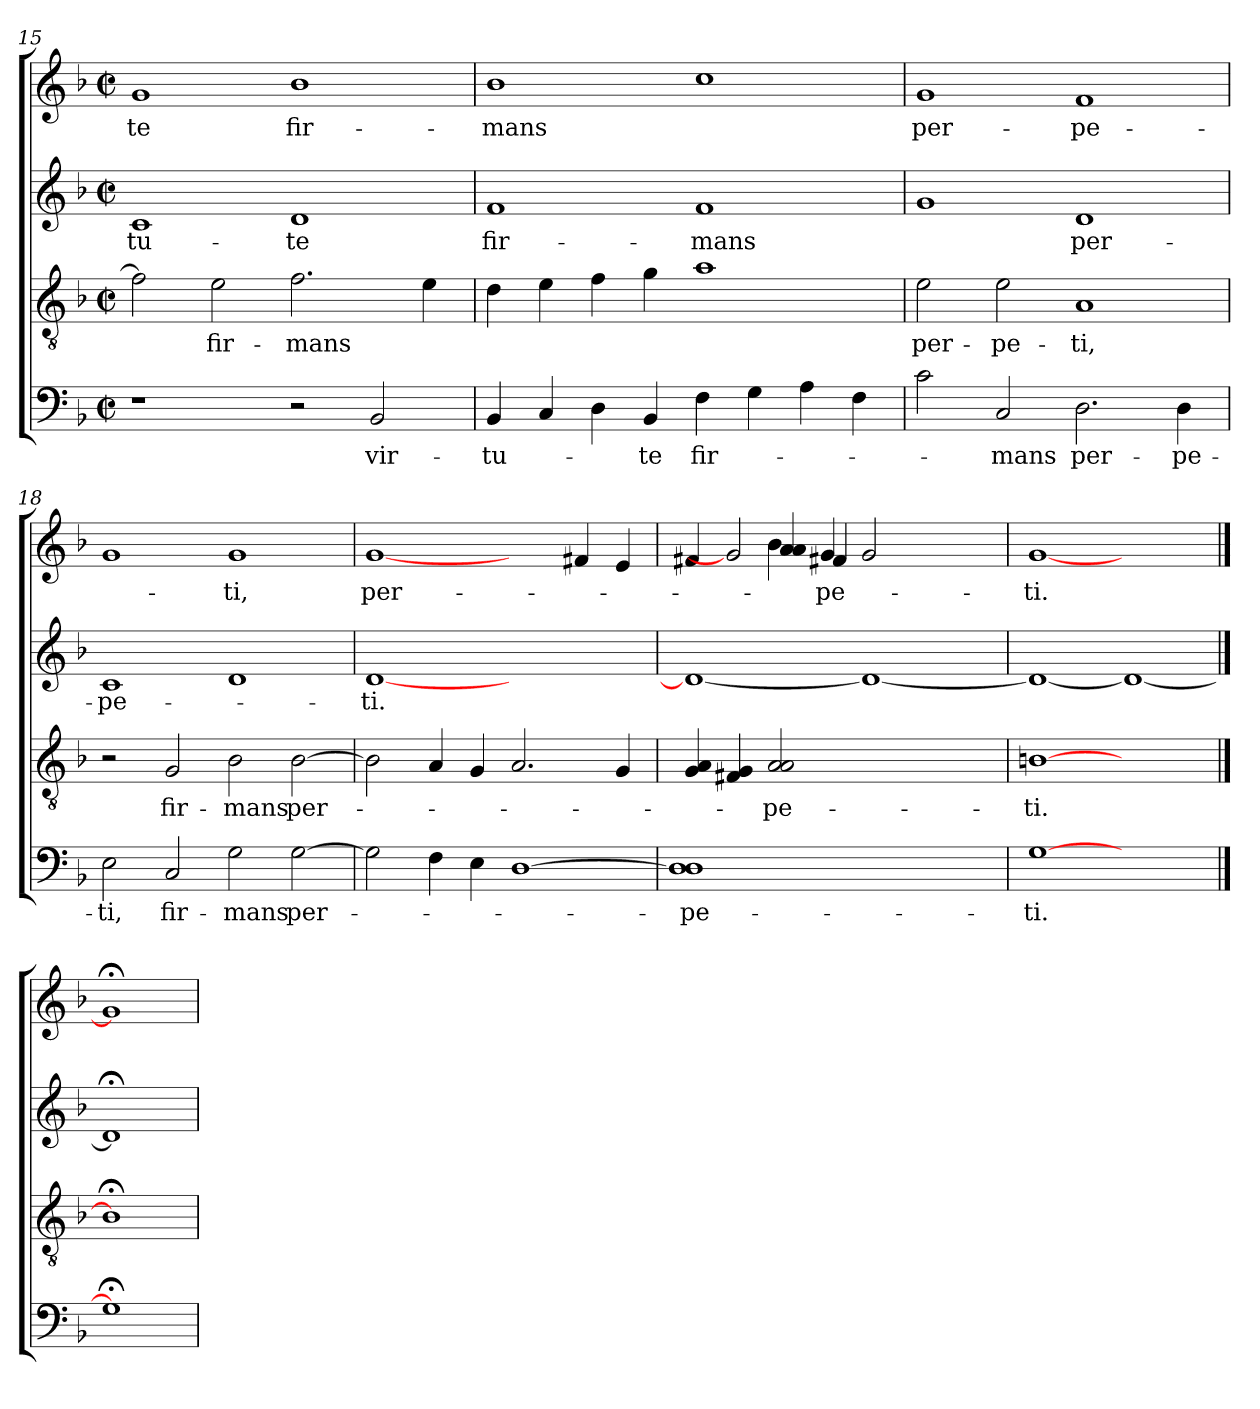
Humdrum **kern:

**kern	**text	**kern	**text	**kern	**text	**kern	**text
*part4	*part4	*part3	*part3	*part2	*part2	*part1	*part1
*staff4	*staff4	*staff3	*staff3	*staff2	*staff2	*staff1	*staff1
*clefF4	*	*clefGv2	*	*clefG2	*	*clefG2	*
*k[b-]	*	*k[b-]	*	*k[b-]	*	*k[b-]	*
*F:	*	*F:	*	*F:	*	*F:	*
*M2/2	*	*M2/2	*	*M2/2	*	*M2/2	*
*met(c|)	*	*met(c|)	*	*met(c|)	*	*met(c|)	*
=15	=15	=15	=15	=15	=15	=15	=15
!	!	!	!	!	!LO:LY:b	!	!LO:LY:b
1r	.	2f\]	.	1c	-tu-	1g	-te
!	!	!	!LO:LY:b	!	!	!	!
.	.	2e\	fir-	.	.	.	.
!	!	!	!LO:LY:b	!	!LO:LY:b	!	!LO:LY:b
2r	.	2.f\	-mans	1d	-te	1b-	fir-
!	!LO:LY:b	!	!	!	!	!	!
2BB-/	vir-	.	.	.	.	.	.
.	.	4e\	.	.	.	.	.
!!LO:LB:g=z
=16	=16	=16	=16	=16	=16	=16	=16
!	!LO:LY:b	!	!	!	!LO:LY:b	!	!LO:LY:b
4BB-/	-tu-	4d\	.	1f	fir-	1b-	-mans
4C/	.	4e\	.	.	.	.	.
4D\	.	4f\	.	.	.	.	.
!	!LO:LY:b	!	!	!	!	!	!
4BB-/	-te	4g\	.	.	.	.	.
!	!LO:LY:b	!	!	!	!LO:LY:b	!	!
4F\	fir-	1a	.	1f	-mans	1cc	.
4G\	.	.	.	.	.	.	.
4A\	.	.	.	.	.	.	.
4F\	.	.	.	.	.	.	.
=17	=17	=17	=17	=17	=17	=17	=17
!	!	!	!LO:LY:b	!	!	!	!LO:LY:b
2c\	.	2e\	per-	1g	.	1g	per-
!	!LO:LY:b	!	!LO:LY:b	!	!	!	!
2C/	-mans	2e\	-pe-	.	.	.	.
!	!LO:LY:b	!	!LO:LY:b	!	!LO:LY:b	!	!LO:LY:b
2.D\	per-	1A	-ti,	1d	per-	1f	-pe-
!	!LO:LY:b	!	!	!	!	!	!
4D\	-pe-	.	.	.	.	.	.
=18	=18	=18	=18	=18	=18	=18	=18
!	!LO:LY:b	!	!	!	!LO:LY:b	!	!
2E\	-ti,	2r	.	1c	-pe-	1g	.
!	!LO:LY:b	!	!LO:LY:b	!	!	!	!
2C/	fir-	2G/	fir-	.	.	.	.
!	!LO:LY:b	!	!LO:LY:b	!	!	!	!LO:LY:b
2G\	-mans	2B-\	-mans	1d	.	1g	-ti,
!	!LO:LY:b	!	!LO:LY:b	!	!	!	!
[>2G\	per-	[>2B-\	per-	.	.	.	.
=19	=19	=19	=19	=19	=19	=19	=19
!	!	!	!	!	!LO:LY:b	!	!LO:LY:b
2G\]	.	2B-\]	.	[<1d	-ti.	[1g	per-
4F\	.	4A/	.	.	.	.	.
4E\	.	4G/	.	.	.	.	.
[>1D	.	2.A/	.	1ryy	.	2ryy	.
.	.	.	.	.	.	4f#X/	.
.	.	4G/	.	.	.	4e/	.
=20	=20	=20	=20	=20	=20	=20	=20
!	!LO:LY:b	!	!	!	!	!	!
*	*	*	*	*	*	*^	*
*	*	*	*	*	*	*	*^	*
1D] 1D	-pe-	4G/ 4A/	.	1d_	.	4f#X/	2ryy	2ryy	.
.	.	4F#X/ 4G/	.	.	.	2g]	.	.	.
!	!	!	!LO:LY:b	!	!	!	!	!	!
.	.	2A/ 2A/	-pe-	.	.	.	4b-\	4a/ 4a/	.
!	!	!	!	!	!	!	!	!	!LO:LY:b
.	.	.	.	.	.	4g/	2ryy	4f#X/	-pe-
1ryy	.	1ryy	.	1d_	.	2g/	.	2ryy	.
.	.	.	.	.	.	.	2.ryy	.	.
.	.	.	.	.	.	2ryy	.	2ryy	.
=21	=21	=21	=21	=21	=21	=21	=21	=21	=21
!	!LO:LY:b	!	!LO:LY:b	!	!	!	!	!	!LO:LY:b
*	*	*	*	*	*	*v	*v	*v	*
[1G	-ti.	[1Bn	-ti.	1d_	.	[1g	-ti.
1ryy	.	1ryy	.	1d_	.	1ryy	.
==22	==22	==22	==22	==22	==22	==22	==22
1G;]	.	1B;]	.	1d;]	.	1g;]	.
=	=	=	=	=	=	=	=
*-	*-	*-	*-	*-	*-	*-	*-
